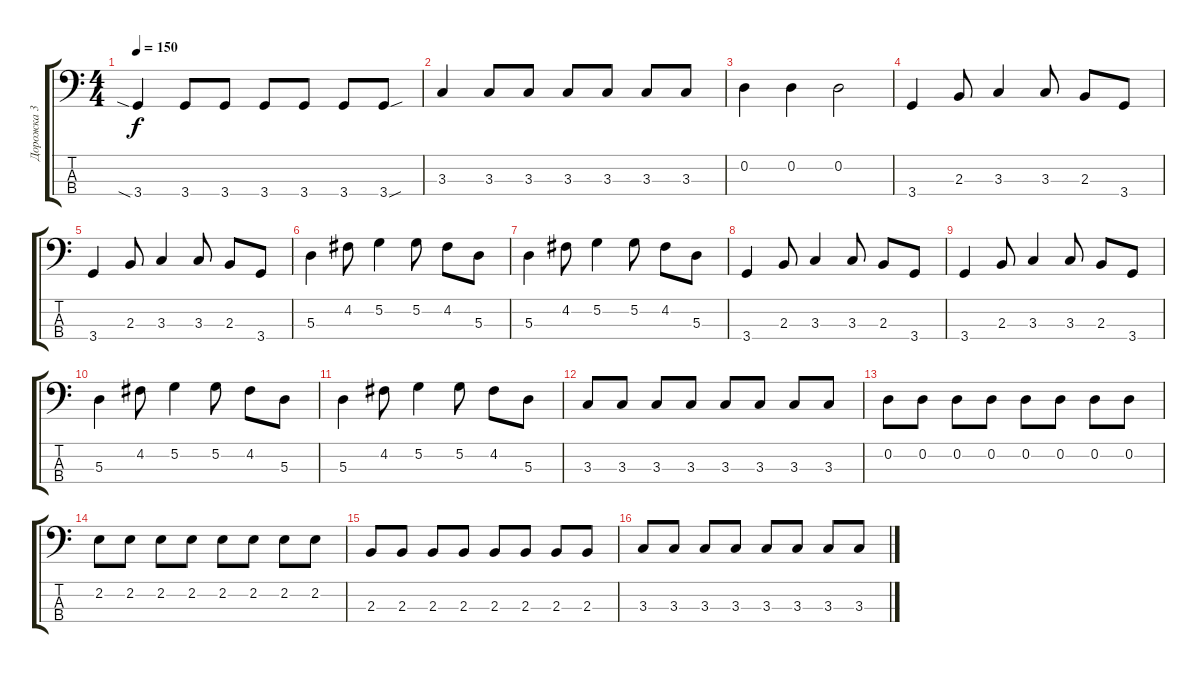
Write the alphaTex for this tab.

\track ("Дорожка 3" "Дорожка 3") {instrument electricbassfinger}
\staff {score tabs}
\tuning (G2 D2 A1 E1) {hide}
\ts (4 4)
\tempo 150
\clef f4
\ks c
3.4{sia}.4{dy f} 3.4.8 3.4.8 3.4.8 3.4.8 3.4.8 3.4{sou}.8 |
3.3.4 3.3.8 3.3.8 3.3.8 3.3.8 3.3.8 3.3.8 |
0.2.4 0.2.4 0.2.2 |
3.4.4 2.3.8 3.3.4 3.3.8 2.3.8 3.4.8 |
3.4.4 2.3.8 3.3.4 3.3.8 2.3.8 3.4.8 |
5.3.4 4.2.8 5.2.4 5.2.8 4.2.8 5.3.8 |
5.3.4 4.2.8 5.2.4 5.2.8 4.2.8 5.3.8 |
3.4.4 2.3.8 3.3.4 3.3.8 2.3.8 3.4.8 |
3.4.4 2.3.8 3.3.4 3.3.8 2.3.8 3.4.8 |
5.3.4 4.2.8 5.2.4 5.2.8 4.2.8 5.3.8 |
5.3.4 4.2.8 5.2.4 5.2.8 4.2.8 5.3.8 |
3.3.8 3.3.8 3.3.8 3.3.8 3.3.8 3.3.8 3.3.8 3.3.8 |
0.2.8 0.2.8 0.2.8 0.2.8 0.2.8 0.2.8 0.2.8 0.2.8 |
2.2.8 2.2.8 2.2.8 2.2.8 2.2.8 2.2.8 2.2.8 2.2.8 |
2.3.8 2.3.8 2.3.8 2.3.8 2.3.8 2.3.8 2.3.8 2.3.8 |
3.3.8 3.3.8 3.3.8 3.3.8 3.3.8 3.3.8 3.3.8 3.3.8
